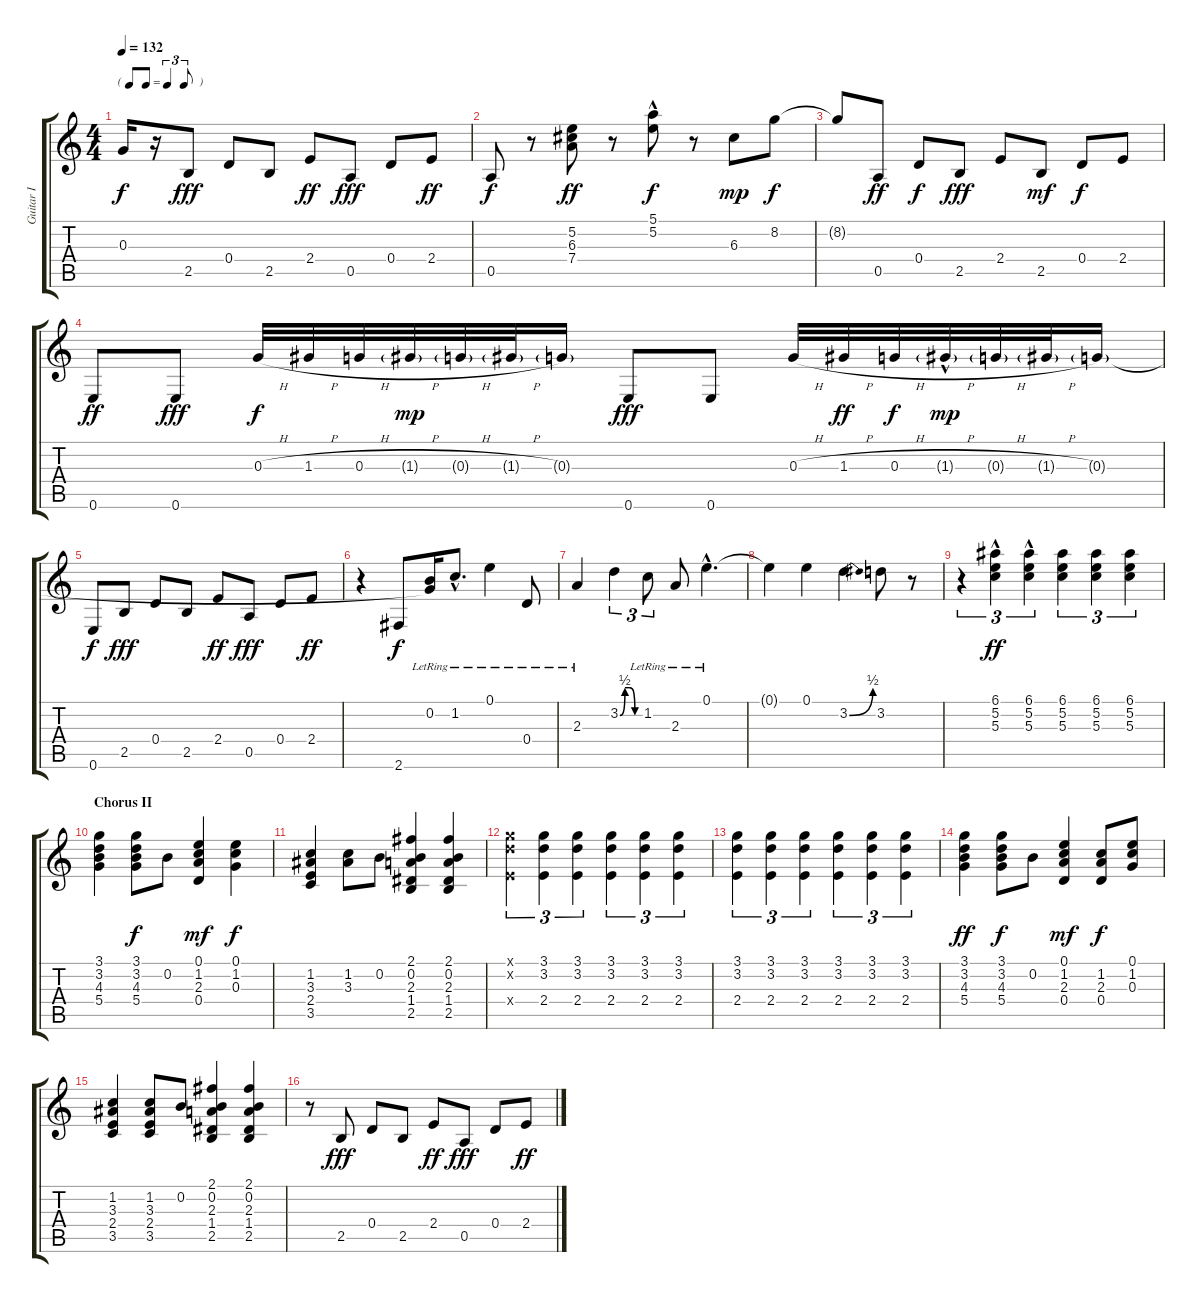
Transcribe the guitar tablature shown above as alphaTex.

\track ("Guitar I" "Guitar I") {instrument electricguitarclean}
\staff {score tabs}
\tuning (E4 B3 G3 D3 A2 E2) {hide}
\ts (4 4)
\tf triplet8th
\tempo 132
\clef g2
\ks c
0.3.16{dy f} r.16 2.5.8{dy fff} 0.4.8 2.5.8 2.4.8{dy ff} 0.5.8{dy fff} 0.4.8 2.4.8{dy ff} |
0.5.8{dy f} r.8 (5.2 6.3 7.4).8{dy ff} r.8 (5.1{hac} 5.2).8{dy f} r.8 6.3.8{dy mp} 8.2.8{dy f} |
8.2{t}.8 0.5.8{dy ff} 0.4.8{dy f} 2.5.8{dy fff} 2.4.8 2.5.8{dy mf} 0.4.8{dy f} 2.4.8 |
0.6.8{dy ff} 0.6.8{dy fff} 0.3{h}.32{dy f} 1.3{h}.32 0.3{h}.32 1.3{h g}.32{dy mp} 0.3{h g}.32 1.3{h g}.32 0.3{g}.16 0.6.8{dy fff} 0.6.8 0.3{h}.32 1.3{h}.32{dy ff} 0.3{h}.32{dy f} 1.3{h g hac}.32{dy mp} 0.3{h g}.32 1.3{h g}.32 0.3{g}.16 |
0.6.8{dy f} 2.5.8{dy fff} 0.4.8 2.5.8 2.4.8{dy ff} 0.5.8{dy fff} 0.4.8 2.4.8{dy ff} |
r.4 2.6.8{dy f} (0.2{lr} 0.3{t}).16 1.2{hac lr}.8{d} 0.1{lr}.4 0.4{lr}.8 |
2.3{lr}.4 3.2{be (custom 0 0 15 2 30 2 45 0 60 0)}.4{tu (3 2)} 1.2{lr}.8{tu (3 2)} 2.3{lr}.8 0.1{hac lr}.4{d} |
0.1{t}.4 0.1.4 3.2{be (bend 0 0 60 2)}.4 3.2.8 r.8 |
r.4{tu (3 2)} (6.1 5.2{hac} 5.3{hac}).4{tu (3 2) dy ff} (6.1 5.2{hac} 5.3{hac}).4{tu (3 2)} (6.1 5.2 5.3).4{tu (3 2)} (6.1 5.2 5.3).4{tu (3 2)} (6.1 5.2 5.3).4{tu (3 2)} |
\section ("" "Chorus II")
(3.1 3.2 4.3 5.4).4 (3.1 3.2 4.3 5.4).8{dy f} 0.2.8 (0.1 1.2 2.3 0.4).4{dy mf} (0.1 1.2 0.3).4{dy f} |
(1.2 3.3 2.4 3.5).4 (1.2 3.3).8 0.2.8 (2.1 0.2 2.3 1.4 2.5).4 (2.1 0.2 2.3 1.4 2.5).4 |
(3.1{x} 3.2{x} 2.4{x}).4{tu (3 2)} (3.1 3.2 2.4).4{tu (3 2)} (3.1 3.2 2.4).4{tu (3 2)} (3.1 3.2 2.4).4{tu (3 2)} (3.1 3.2 2.4).4{tu (3 2)} (3.1 3.2 2.4).4{tu (3 2)} |
(3.1 3.2 2.4).4{tu (3 2)} (3.1 3.2 2.4).4{tu (3 2)} (3.1 3.2 2.4).4{tu (3 2)} (3.1 3.2 2.4).4{tu (3 2)} (3.1 3.2 2.4).4{tu (3 2)} (3.1 3.2 2.4).4{tu (3 2)} |
(3.1 3.2 4.3 5.4).4{dy ff} (3.1 3.2 4.3 5.4).8{dy f} 0.2.8 (0.1 1.2 2.3 0.4).4{dy mf} (1.2 2.3 0.4).8{dy f} (0.1 1.2 0.3).8 |
(1.2 3.3 2.4 3.5).4 (1.2 3.3 2.4 3.5).8 0.2.8 (2.1 0.2 2.3 1.4 2.5).4 (2.1 0.2 2.3 1.4 2.5).4 |
r.8 2.5.8{dy fff} 0.4.8 2.5.8 2.4.8{dy ff} 0.5.8{dy fff} 0.4.8 2.4.8{dy ff}
